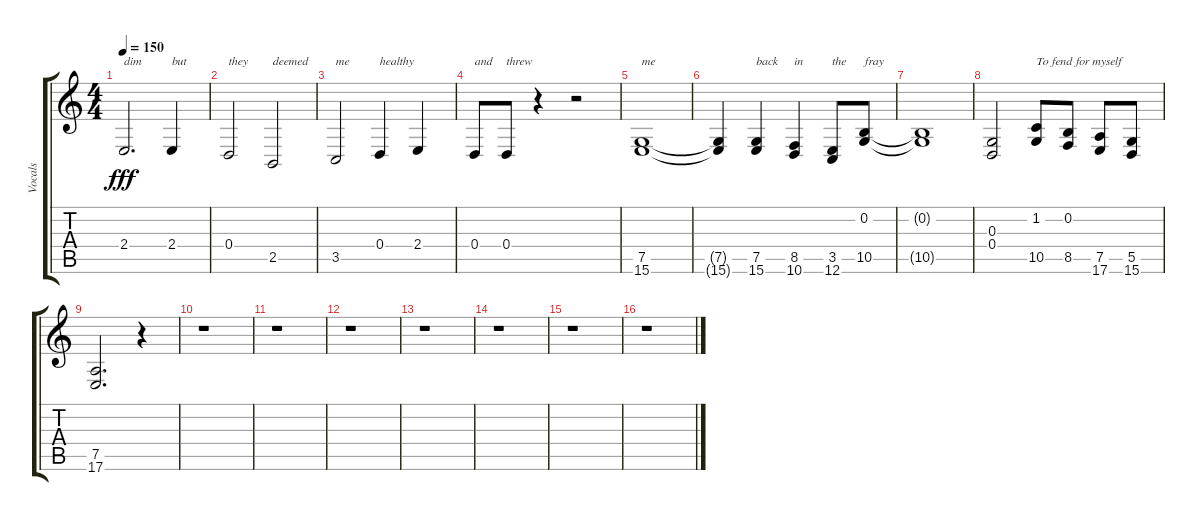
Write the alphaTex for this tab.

\track ("Vocals" "Vocals") {instrument flute}
\staff {score tabs}
\tuning (E4 B3 G3 D3 A2 E2) {hide}
\ts (4 4)
\tempo 150
\clef g2
\ks c
2.4.2{d txt "dim" dy fff} 2.4.4{txt "but"} |
0.4.2{txt "they"} 2.5.2{txt "deemed"} |
3.5.2{txt "me"} 0.4.4{txt "healthy"} 2.4.4 |
0.4.8{txt "and"} 0.4.8{txt "threw"} r.4 r.2 |
(7.5 15.6).1{txt "me"} |
(7.5{t} 15.6{t}).4 (7.5 15.6).4{txt "back"} (8.5 10.6).4{txt "in"} (3.5 12.6).8{txt "the"} (0.2 10.5).8{txt "fray"} |
(0.2{t} 10.5{t}).1 |
(0.3 0.4).2 (1.2 10.5).8{txt "To fend for myself"} (0.2 8.5).8 (7.5 17.6).8 (5.5 15.6).8 |
(7.5 17.6).2{d} r.4 |
r.1 |
r.1 |
r.1 |
r.1 |
r.1 |
r.1 |
r.1
